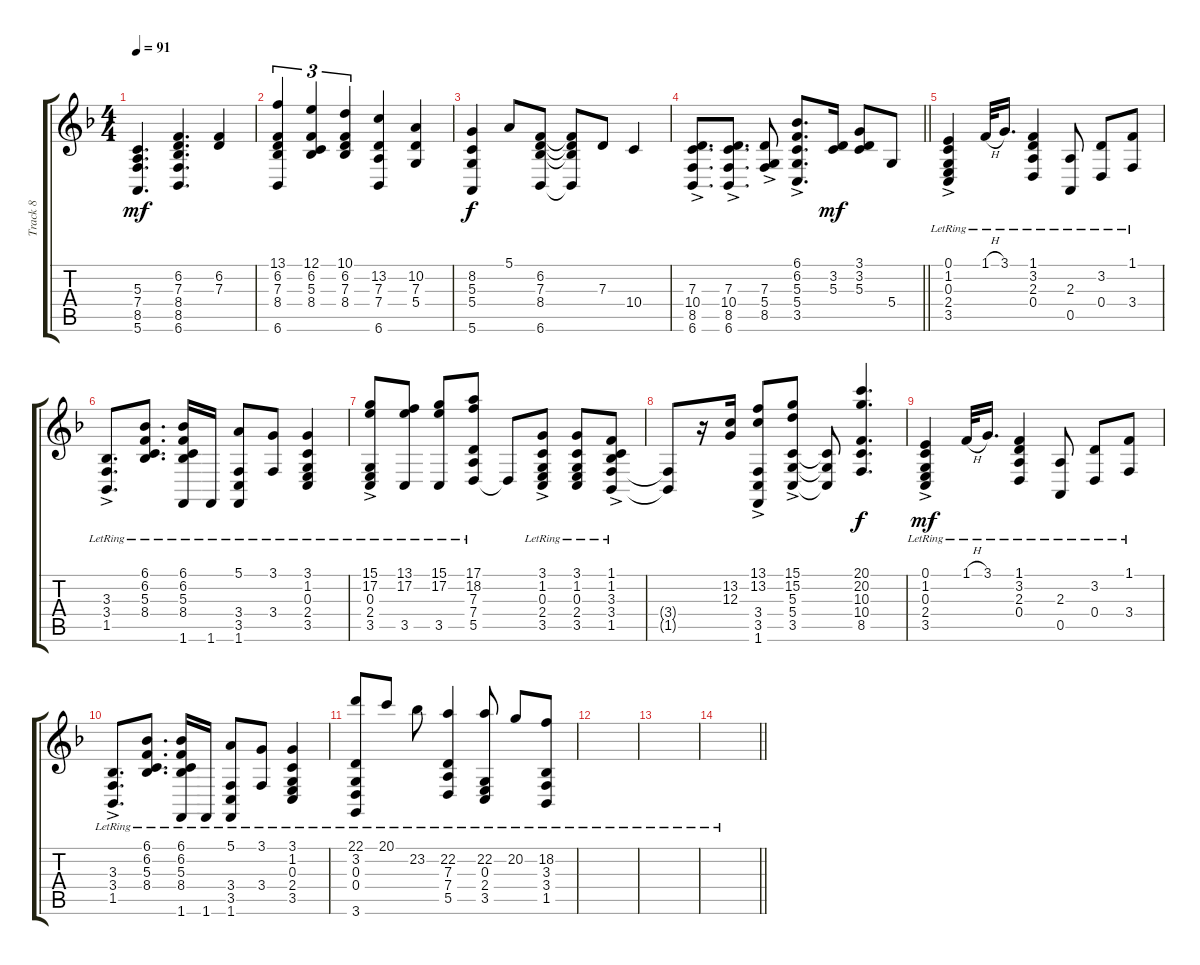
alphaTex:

\track ("Track 8" "Track 8") {instrument pad1newage}
\staff {score tabs}
\tuning (E4 B3 G3 D3 A2 E2) {hide}
\ts (4 4)
\tempo 91
\clef g2
\ks f
(5.3 7.4 8.5 5.6).4{d dy mf} (6.2 7.3 8.4 8.5 6.6).4{d} (6.2 7.3).4 |
(13.1 6.2 7.3 8.4 6.6).4{tu (3 2)} (12.1 6.2 5.3 8.4).4{tu (3 2)} (10.1 6.2 7.3 8.4).4{tu (3 2)} (13.2 7.3 7.4 6.6).4 (10.2 7.3 5.4).4 |
(8.2 5.3 5.4 5.6).4{dy f} 5.1.8 (6.2 7.3 8.4 6.6).8 (6.2{t} 7.3{t} 8.4{t} 6.6{t}).8 7.3.8 10.4.4 |
\barLineRight lightlight
(7.3{ac} 10.4{ac} 8.5{ac} 6.6{ac}).8{d} (7.3{ac} 10.4{ac} 8.5{ac} 6.6{ac}).8{d} (7.3{ac} 5.4{ac} 8.5{ac}).8 (6.1{ac} 6.2{ac} 5.3{ac} 5.4{ac} 3.5{ac}).8{d} (3.2 5.3).16{dy mf} (3.1 3.2 5.3).8 5.4.8 |
(0.1{lr} 1.2{lr} 0.3{ac lr} 2.4{ac lr} 3.5{ac lr}).4 1.1{h lr}.32 3.1{lr}.16{d} (1.1{lr} 3.2{lr} 2.3{lr} 0.4{lr}).4 (2.3{lr} 0.5{lr}).8 (3.2{lr} 0.4{lr}).8 (1.1{lr} 3.4{lr}).8 |
(3.3{ac lr} 3.4{ac lr} 1.5{ac lr}).8{d} (6.1{lr} 6.2{lr} 5.3{lr} 8.4{lr}).8{d} (6.1{lr} 6.2{lr} 5.3{lr} 8.4{lr} 1.6{lr}).16 1.6{lr}.16 (5.1{lr} 3.4{lr} 3.5{lr} 1.6{lr}).8 (3.1{lr} 3.4{lr}).8 (3.1{lr} 1.2{lr} 0.3{lr} 2.4{lr} 3.5{lr}).4 |
(15.1{lr} 17.2{lr} 0.3{ac lr} 2.4{ac lr} 3.5{ac lr}).8 (13.1{lr} 17.2{lr} 3.5{lr}).8 (15.1{lr} 17.2{lr} 3.5{lr}).8 (17.1{lr} 18.2{lr} 7.3{lr} 7.4{lr} 5.5{lr}).8 5.5{t}.8 (3.1 1.2{lr} 0.3{ac lr} 2.4{ac lr} 3.5{ac lr}).8 (3.1 1.2{lr} 0.3{lr} 2.4{lr} 3.5{lr}).8 (1.1 1.2{lr} 3.3{ac lr} 3.4{ac lr} 1.5{ac lr}).8 |
(3.4{t} 1.5{t}).8 r.16 (13.2 12.3).16 (13.1 13.2 3.4{ac} 3.5{ac} 1.6{ac}).8 (15.1 15.2 5.3{ac} 5.4{ac} 3.5{ac}).8 (5.3{t} 5.4{t} 3.5{t}).8 (20.1 20.2 10.3 10.4 8.5).4{d dy f} |
(0.1{lr} 1.2{lr} 0.3{ac lr} 2.4{ac lr} 3.5{ac lr}).4{dy mf} 1.1{h lr}.32 3.1{lr}.16{d} (1.1{lr} 3.2{lr} 2.3{lr} 0.4{lr}).4 (2.3{lr} 0.5{lr}).8 (3.2{lr} 0.4{lr}).8 (1.1{lr} 3.4{lr}).8 |
(3.3{ac lr} 3.4{ac lr} 1.5{ac lr}).8{d} (6.1{lr} 6.2{lr} 5.3{lr} 8.4{lr}).8{d} (6.1{lr} 6.2{lr} 5.3{lr} 8.4{lr} 1.6{lr}).16 1.6{lr}.16 (5.1{lr} 3.4{lr} 3.5{lr} 1.6{lr}).8 (3.1{lr} 3.4{lr}).8 (3.1{lr} 1.2{lr} 0.3{lr} 2.4{lr} 3.5{lr}).4 |
(22.1{lr} 3.2{lr} 0.3{lr} 0.4{lr} 3.6{lr}).8 20.1{lr}.8 23.2{lr}.8 (22.2{lr} 7.3{lr} 7.4{lr} 5.5{lr}).4 (22.2{lr} 0.3{lr} 2.4{lr} 3.5{lr}).8 20.2{lr}.8 (18.2{lr} 3.3{lr} 3.4{lr} 1.5{lr}).8 |
|
|
\barLineRight lightlight
